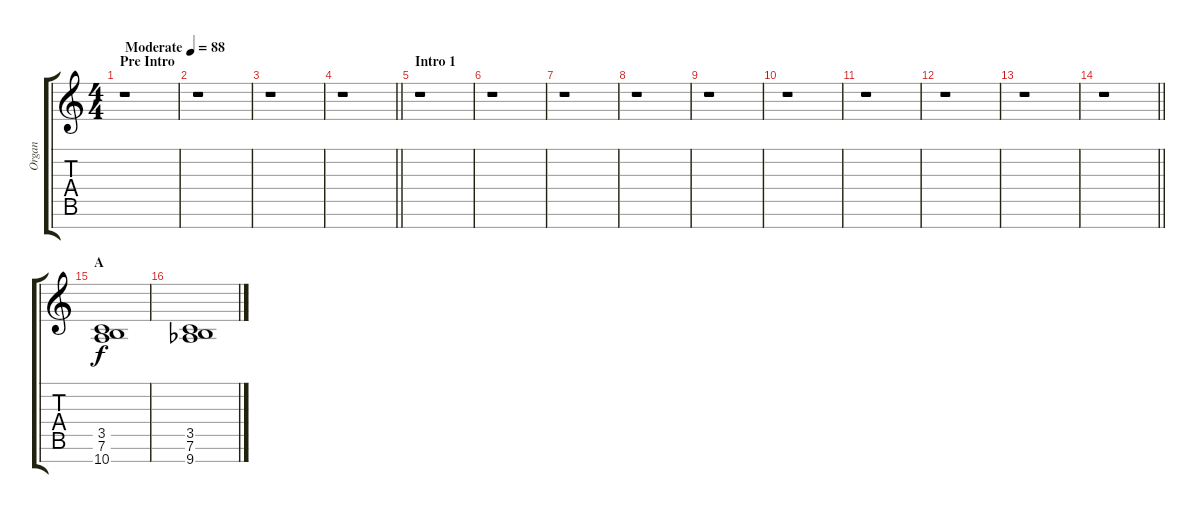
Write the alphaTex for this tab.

\track ("Organ" "Organ") {instrument drawbarorgan}
\staff {score tabs}
\tuning (E5 B4 G4 D4 A3 E3 B2) {hide}
\ts (4 4)
\section ("" "Pre Intro")
\tempo (88 "Moderate")
\clef g2
\ks c
r.1{dy f instrument drawbarorgan} |
r.1 |
r.1 |
\barLineRight lightlight
r.1 |
\section ("" "Intro 1")
r.1 |
r.1 |
r.1 |
r.1 |
r.1 |
r.1 |
r.1 |
r.1 |
r.1 |
\barLineRight lightlight
r.1 |
\section ("" "A")
(3.5 7.6 10.7).1 |
(3.5 7.6 9.7{acc b}).1
